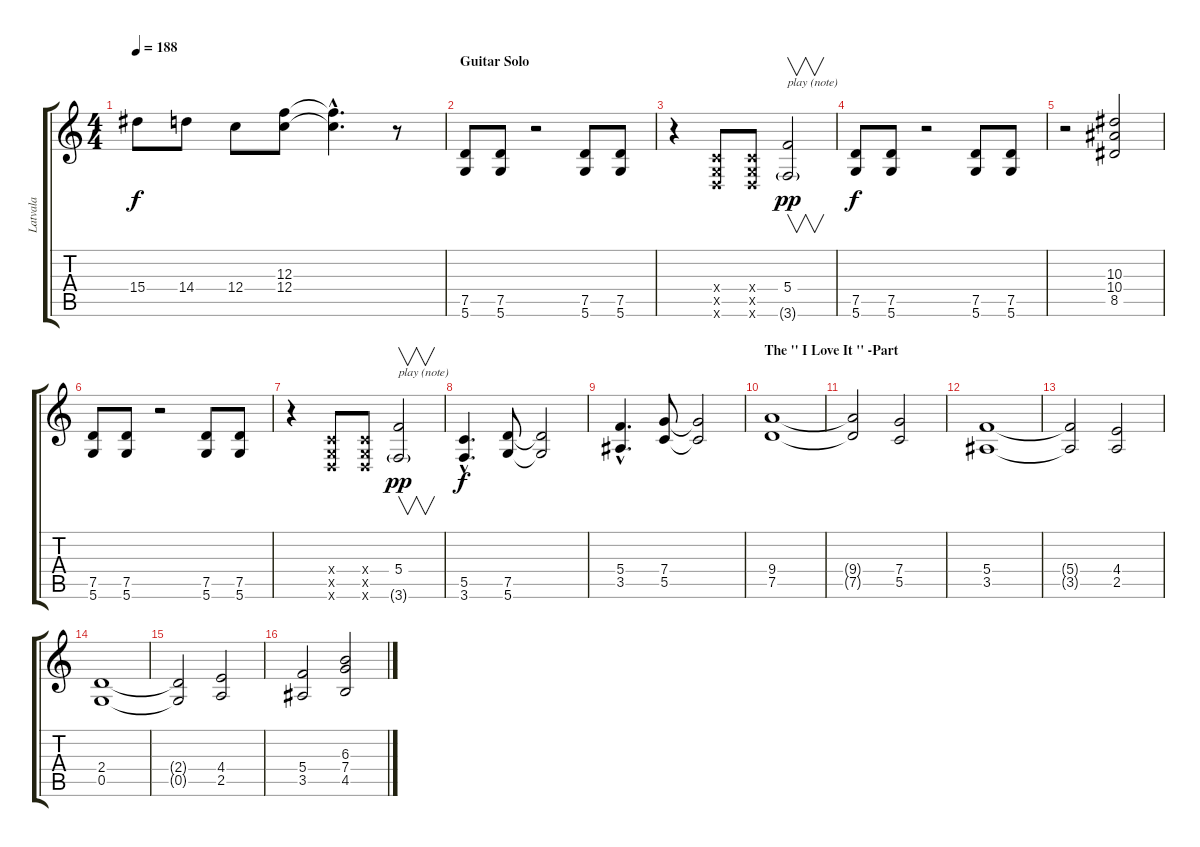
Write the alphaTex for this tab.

\track ("Latvala" "Latvala") {instrument overdrivenguitar}
\staff {score tabs}
\tuning (D4 A3 F3 C3 G2 D2) {hide}
\ts (4 4)
\tempo 188
\clef g2
\ks c
15.4.8{dy f} 14.4.8 12.4.8 (12.3 12.4).8 (12.3{hac t} 12.4{hac t}).4{d} r.8 |
\section ("" "Guitar Solo")
(7.5 5.6).8 (7.5 5.6).8 r.2 (7.5 5.6).8 (7.5 5.6).8 |
r.4 (0.4{x} 0.5{x} 0.6{x}).8 (0.4{x} 0.5{x} 0.6{x}).8 (5.4 3.6{g}).2{v txt "play (note)" dy pp instrument guitarharmonics} |
(7.5 5.6).8{dy f instrument overdrivenguitar} (7.5 5.6).8 r.2 (7.5 5.6).8 (7.5 5.6).8 |
r.2 (10.3 10.4 8.5).2 |
(7.5 5.6).8 (7.5 5.6).8 r.2 (7.5 5.6).8 (7.5 5.6).8 |
r.4 (0.4{x} 0.5{x} 0.6{x}).8 (0.4{x} 0.5{x} 0.6{x}).8 (5.4 3.6{g}).2{v txt "play (note)" dy pp instrument guitarharmonics} |
(5.5{hac} 3.6{hac}).4{d dy f instrument overdrivenguitar} (7.5 5.6).8 (7.5{t} 5.6{t}).2 |
(5.4{hac} 3.5{hac}).4{d instrument overdrivenguitar} (7.4 5.5).8 (7.4{t} 5.5{t}).2 |
\section ("" "The '' I Love It '' -Part")
(9.4 7.5).1{balance 12} |
(9.4{t} 7.5{t}).2 (7.4 5.5).2 |
(5.4 3.5).1 |
(5.4{t} 3.5{t}).2 (4.4 2.5).2 |
(2.4 0.5).1 |
(2.4{t} 0.5{t}).2 (4.4 2.5).2 |
(5.4 3.5).2 (6.3 7.4 4.5).2
